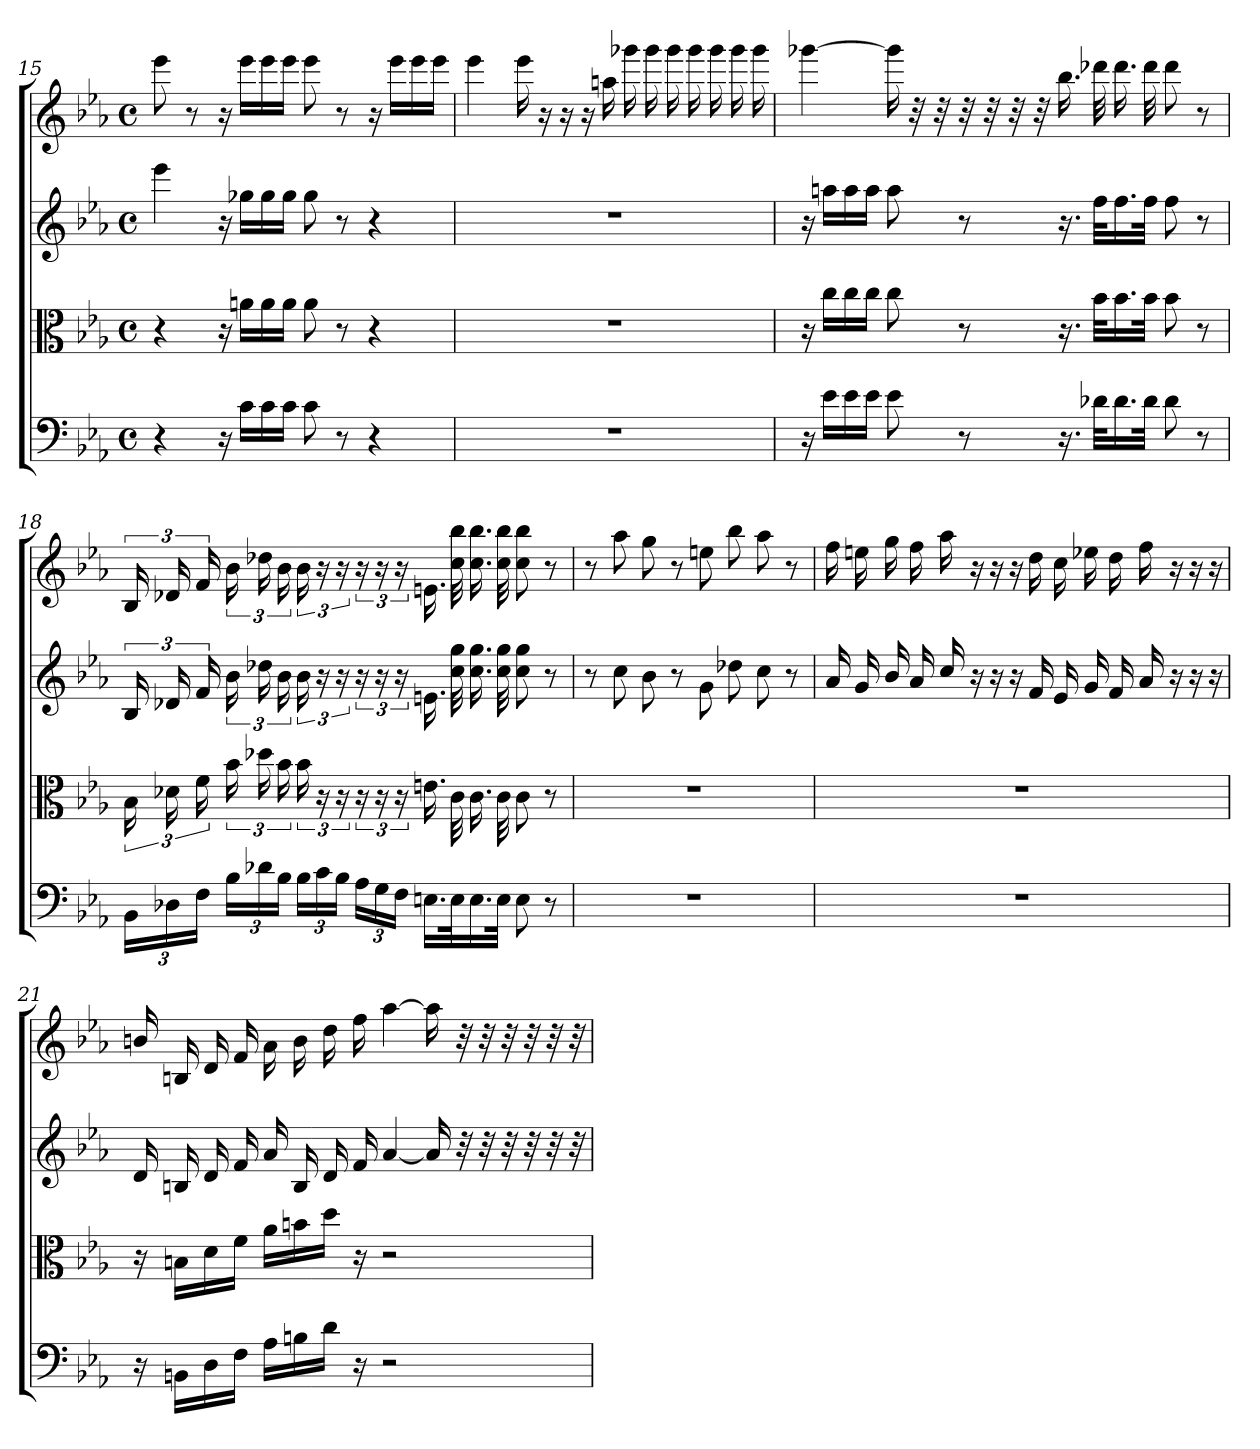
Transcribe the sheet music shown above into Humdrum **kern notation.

**kern	**kern	**kern	**kern
*part4	*part3	*part2	*part1
*staff4	*staff3	*staff2	*staff1
*clefF4	*clefC3	*clefG2	*clefG2
*k[b-e-a-]	*k[b-e-a-]	*k[b-e-a-]	*k[b-e-a-]
*c:	*c:	*c:	*c:
*M4/4	*M4/4	*M4/4	*M4/4
*met(c)	*met(c)	*met(c)	*met(c)
=15	=15	=15	=15
4r	4r	4eee-\	8eee-\
.	.	.	8r
16r	16r	16r	16r
16c\LL	16an\LL	16gg-X\LL	16eee-\LL
16c\	16a\	16gg-\	16eee-\
16c\JJ	16a\JJ	16gg-\JJ	16eee-\JJ
8c\	8a\	8gg-\	8eee-\
8r	8r	8r	8r
4r	4r	4r	16r
.	.	.	16eee-\LL
.	.	.	16eee-\
.	.	.	16eee-\JJ
=16	=16	=16	=16
1r	1r	1r	4eee-\
.	.	.	16eee-\
.	.	.	16r
.	.	.	16r
.	.	.	16r
.	.	.	16aan\
.	.	.	16ggg-X\
.	.	.	16ggg-\
.	.	.	16ggg-\
.	.	.	16ggg-\
.	.	.	16ggg-\
.	.	.	16ggg-\
.	.	.	16ggg-\
=17	=17	=17	=17
16r	16r	16r	[4ggg-X\
16e-\LL	16cc\LL	16aan\LL	.
16e-\	16cc\	16aa\	.
16e-\JJ	16cc\JJ	16aa\JJ	.
8e-\	8cc\	8aa\	16ggg-\]
.	.	.	32r
.	.	.	32r
8r	8r	8r	32r
.	.	.	32r
.	.	.	32r
.	.	.	32r
16.r	16.r	16.r	16.bb-\
32d-X\KLL	32b-\KLL	32ff\KLL	32ddd-X\
16.d-\	16.b-\	16.ff\	16.ddd-\
32d-\JJk	32b-\JJk	32ff\JJk	32ddd-\
8d-\	8b-\	8ff\	8ddd-\
8r	8r	8r	8r
=18	=18	=18	=18
24BB-\LL	24B-\	24B-/	24B-/
24D-X\	24d-X\	24d-X/	24d-X/
24F\JJ	24f\	24f/	24f/
24B-\LL	24b-\	24b-\	24b-\
24d-X\	24dd-X\	24dd-X\	24dd-X\
24B-\JJ	24b-\	24b-\	24b-\
24B-\LL	24b-\	24b-\	24b-\
24c\	24r	24r	24r
24B-\JJ	24r	24r	24r
24A-\LL	24r	24r	24r
24G\	24r	24r	24r
24F\JJ	24r	24r	24r
16.En\LL	16.en\	16.en\	16.en\
32E\K	32c\	32cc\ 32gg\	32cc\ 32bb-\
16.E\	16.c\	16.cc\ 16.gg\	16.cc\ 16.bb-\
32E\JJk	32c\	32cc\ 32gg\	32cc\ 32bb-\
8E\	8c\	8cc\ 8gg\	8cc\ 8bb-\
8r	8r	8r	8r
=19	=19	=19	=19
1r	1r	8r	8r
.	.	8cc\	8aa-\
.	.	8b-\	8gg\
.	.	8r	8r
.	.	8g\	8een\
.	.	8dd-X\	8bb-\
.	.	8cc\	8aa-\
.	.	8r	8r
=20	=20	=20	=20
1r	1r	16a-/	16ff\
.	.	16g/	16een\
.	.	16b-/	16gg\
.	.	16a-/	16ff\
.	.	16cc/	16aa-\
.	.	16r	16r
.	.	16r	16r
.	.	16r	16r
.	.	16f/	16dd\
.	.	16e-/	16cc\
.	.	16g/	16ee-X\
.	.	16f/	16dd\
.	.	16a-/	16ff\
.	.	16r	16r
.	.	16r	16r
.	.	16r	16r
=21	=21	=21	=21
16r	16r	16d/	16bn/
16BBn\LL	16Bn\LL	16Bn/	16Bn/
16D\	16d\	16d/	16d/
16F\JJ	16f\JJ	16f/	16f/
16A-\LL	16a-\LL	16a-/	16a-\
16Bn\	16bn\	16B/	16b\
16d\JJ	16dd\JJ	16d/	16dd\
16r	16r	16f/	16ff\
2r	2r	[4a-/	[4aa-\
.	.	16a-/]	16aa-\]
.	.	32r	32r
.	.	32r	32r
.	.	32r	32r
.	.	32r	32r
.	.	32r	32r
.	.	32r	32r
=	=	=	=
*-	*-	*-	*-
